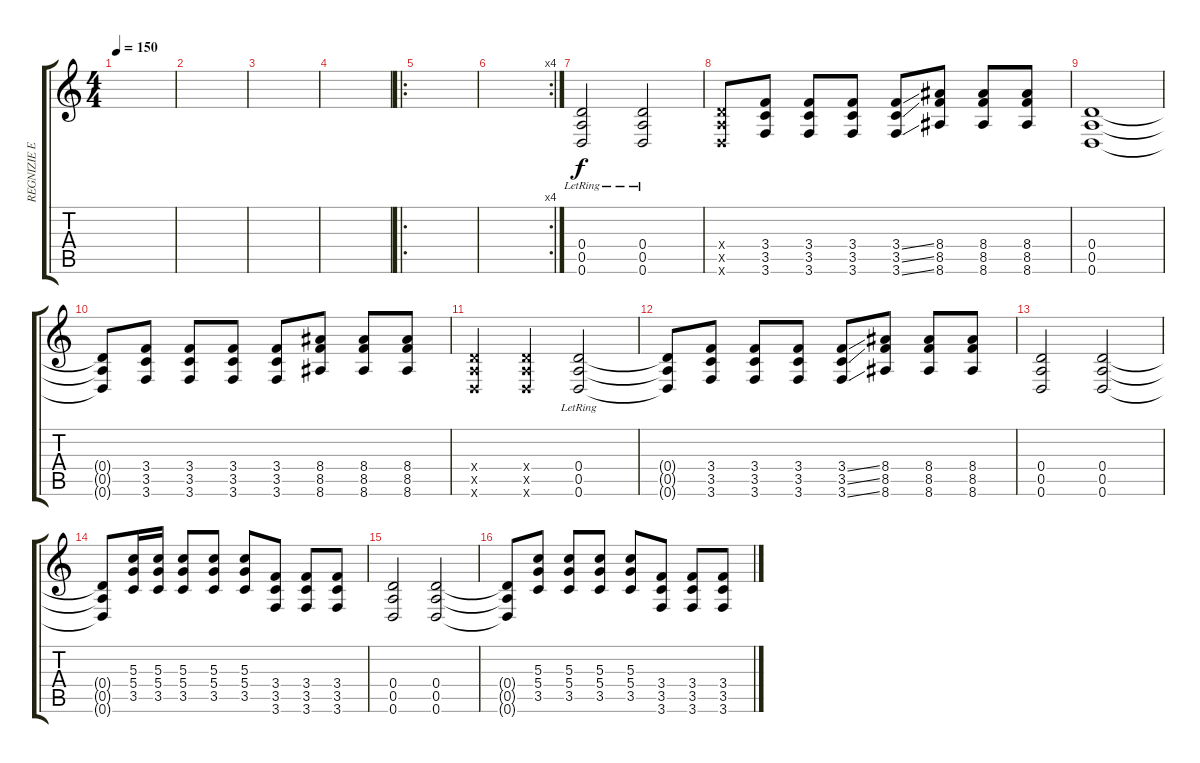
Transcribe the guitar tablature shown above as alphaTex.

\track ("REGNIZIE EKIM" "REGNIZIE E") {instrument overdrivenguitar}
\staff {score tabs}
\tuning (E4 B3 G3 D3 A2 D2) {hide}
\ts (4 4)
\tempo 150
\clef g2
\ks c
|
|
|
|
\ro
|
\rc 4
|
(0.4{lr} 0.5{lr} 0.6{lr}).2 (0.4{lr} 0.5{lr} 0.6{lr}).2 |
(0.4{x} 0.5{x} 0.6{x}).8 (3.4 3.5 3.6).8 (3.4 3.5 3.6).8 (3.4 3.5 3.6).8 (3.4{ss} 3.5{ss} 3.6{ss}).8 (8.4 8.5 8.6).8 (8.4 8.5 8.6).8 (8.4 8.5 8.6).8 |
(0.4 0.5 0.6).1 |
(0.4{t} 0.5{t} 0.6{t}).8 (3.4 3.5 3.6).8 (3.4 3.5 3.6).8 (3.4 3.5 3.6).8 (3.4 3.5 3.6).8 (8.4 8.5 8.6).8 (8.4 8.5 8.6).8 (8.4 8.5 8.6).8 |
(0.4{x} 0.5{x} 0.6{x}).4 (0.4{x} 0.5{x} 0.6{x}).4 (0.4{lr} 0.5{lr} 0.6{lr}).2 |
(0.4{t} 0.5{t} 0.6{t}).8 (3.4 3.5 3.6).8 (3.4 3.5 3.6).8 (3.4 3.5 3.6).8 (3.4{ss} 3.5{ss} 3.6{ss}).8 (8.4 8.5 8.6).8 (8.4 8.5 8.6).8 (8.4 8.5 8.6).8 |
(0.4 0.5 0.6).2 (0.4 0.5 0.6).2 |
(0.4{t} 0.5{t} 0.6{t}).8 (5.3 5.4 3.5).16 (5.3 5.4 3.5).16 (5.3 5.4 3.5).8 (5.3 5.4 3.5).8 (5.3 5.4 3.5).8 (3.4 3.5 3.6).8 (3.4 3.5 3.6).8 (3.4 3.5 3.6).8 |
(0.4 0.5 0.6).2 (0.4 0.5 0.6).2 |
(0.4{t} 0.5{t} 0.6{t}).8 (5.3 5.4 3.5).8 (5.3 5.4 3.5).8 (5.3 5.4 3.5).8 (5.3 5.4 3.5).8 (3.4 3.5 3.6).8 (3.4 3.5 3.6).8 (3.4 3.5 3.6).8
